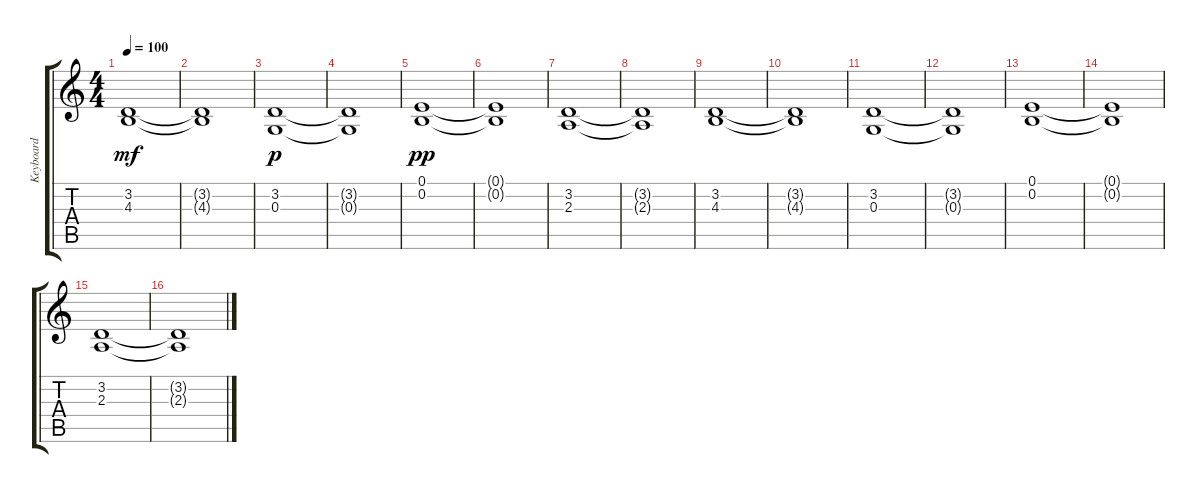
\track ("Keyboard" "Keyboard") {instrument drawbarorgan}
\staff {score tabs}
\tuning (E4 B3 G3 D3 A2 E2) {hide}
\ts (4 4)
\tempo 100
\clef g2
\ks c
(3.2 4.3).1{dy mf} |
(3.2{t} 4.3{t}).1 |
(3.2 0.3).1{dy p} |
(3.2{t} 0.3{t}).1 |
(0.1 0.2).1{dy pp} |
(0.1{t} 0.2{t}).1 |
(3.2 2.3).1 |
(3.2{t} 2.3{t}).1 |
(3.2 4.3).1 |
(3.2{t} 4.3{t}).1 |
(3.2 0.3).1 |
(3.2{t} 0.3{t}).1 |
(0.1 0.2).1 |
(0.1{t} 0.2{t}).1 |
(3.2 2.3).1 |
(3.2{t} 2.3{t}).1
